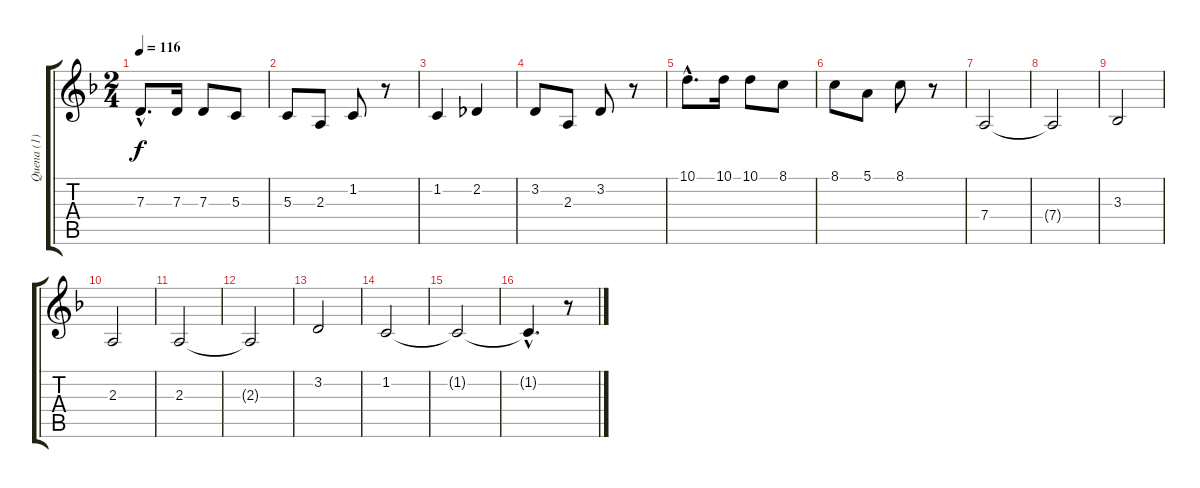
\track ("Quena (1)" "Quena (1)") {instrument flute}
\staff {score tabs}
\tuning (E4 B3 G3 D3 A2 E2) {hide}
\ts (2 4)
\tempo 116
\clef g2
\ks dminor
7.3{hac}.8{d dy f} 7.3.16 7.3.8 5.3.8 |
5.3.8 2.3.8 1.2.8 r.8 |
1.2.4 2.2.4 |
3.2.8 2.3.8 3.2.8 r.8 |
10.1{hac}.8{d} 10.1.16 10.1.8 8.1.8 |
8.1.8 5.1.8 8.1.8 r.8 |
7.4.2 |
7.4{t}.2 |
3.3.2 |
2.3.2 |
2.3.2 |
2.3{t}.2 |
3.2.2 |
1.2.2 |
1.2{t}.2 |
1.2{hac t}.4{d} r.8
